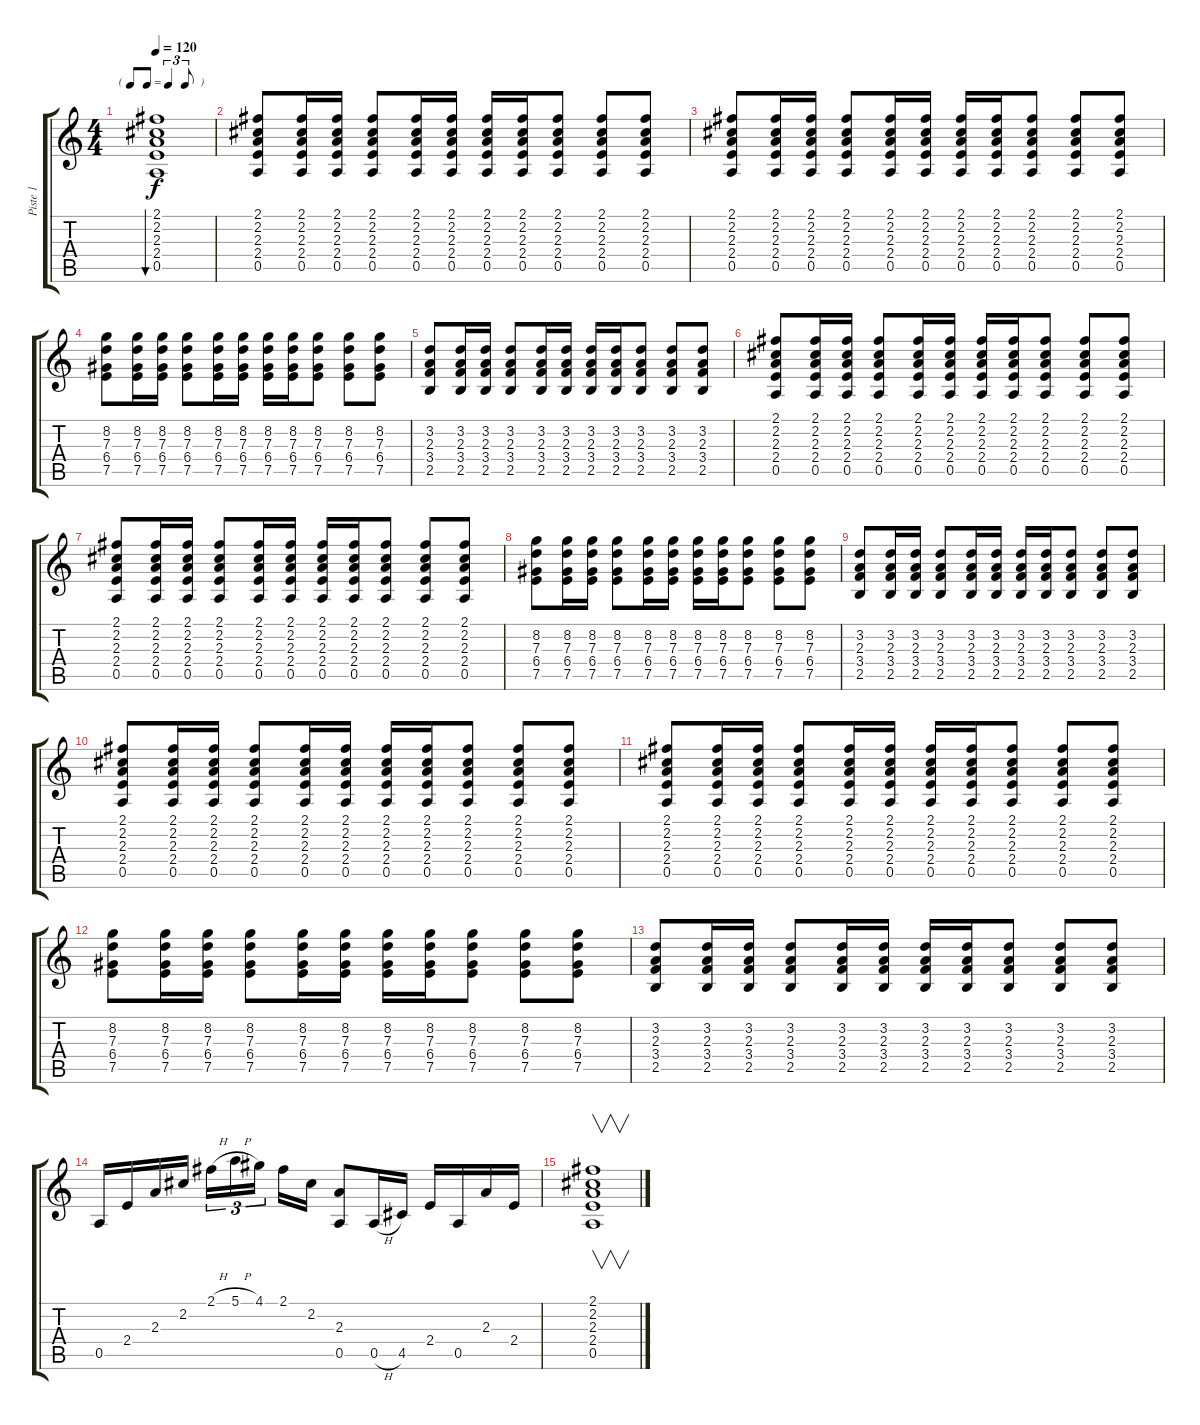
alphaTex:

\track ("Piste 1" "Piste 1") {instrument acousticguitarsteel}
\staff {score tabs}
\tuning (E4 B3 G3 D3 A2 E2) {hide}
\ts (4 4)
\tf triplet8th
\tempo 120
\clef g2
\ks c
(2.1 2.2 2.3 2.4 0.5).1{bu 480 dy f instrument acousticguitarsteel} |
(2.1 2.2 2.3 2.4 0.5).8 (2.1 2.2 2.3 2.4 0.5).16 (2.1 2.2 2.3 2.4 0.5).16 (2.1 2.2 2.3 2.4 0.5).8 (2.1 2.2 2.3 2.4 0.5).16 (2.1 2.2 2.3 2.4 0.5).16 (2.1 2.2 2.3 2.4 0.5).16 (2.1 2.2 2.3 2.4 0.5).16 (2.1 2.2 2.3 2.4 0.5).8 (2.1 2.2 2.3 2.4 0.5).8 (2.1 2.2 2.3 2.4 0.5).8 |
(2.1 2.2 2.3 2.4 0.5).8 (2.1 2.2 2.3 2.4 0.5).16 (2.1 2.2 2.3 2.4 0.5).16 (2.1 2.2 2.3 2.4 0.5).8 (2.1 2.2 2.3 2.4 0.5).16 (2.1 2.2 2.3 2.4 0.5).16 (2.1 2.2 2.3 2.4 0.5).16 (2.1 2.2 2.3 2.4 0.5).16 (2.1 2.2 2.3 2.4 0.5).8 (2.1 2.2 2.3 2.4 0.5).8 (2.1 2.2 2.3 2.4 0.5).8 |
(8.2 7.3 6.4 7.5).8 (8.2 7.3 6.4 7.5).16 (8.2 7.3 6.4 7.5).16 (8.2 7.3 6.4 7.5).8 (8.2 7.3 6.4 7.5).16 (8.2 7.3 6.4 7.5).16 (8.2 7.3 6.4 7.5).16 (8.2 7.3 6.4 7.5).16 (8.2 7.3 6.4 7.5).8 (8.2 7.3 6.4 7.5).8 (8.2 7.3 6.4 7.5).8 |
(3.2 2.3 3.4 2.5).8 (3.2 2.3 3.4 2.5).16 (3.2 2.3 3.4 2.5).16 (3.2 2.3 3.4 2.5).8 (3.2 2.3 3.4 2.5).16 (3.2 2.3 3.4 2.5).16 (3.2 2.3 3.4 2.5).16 (3.2 2.3 3.4 2.5).16 (3.2 2.3 3.4 2.5).8 (3.2 2.3 3.4 2.5).8 (3.2 2.3 3.4 2.5).8 |
(2.1 2.2 2.3 2.4 0.5).8 (2.1 2.2 2.3 2.4 0.5).16 (2.1 2.2 2.3 2.4 0.5).16 (2.1 2.2 2.3 2.4 0.5).8 (2.1 2.2 2.3 2.4 0.5).16 (2.1 2.2 2.3 2.4 0.5).16 (2.1 2.2 2.3 2.4 0.5).16 (2.1 2.2 2.3 2.4 0.5).16 (2.1 2.2 2.3 2.4 0.5).8 (2.1 2.2 2.3 2.4 0.5).8 (2.1 2.2 2.3 2.4 0.5).8 |
(2.1 2.2 2.3 2.4 0.5).8 (2.1 2.2 2.3 2.4 0.5).16 (2.1 2.2 2.3 2.4 0.5).16 (2.1 2.2 2.3 2.4 0.5).8 (2.1 2.2 2.3 2.4 0.5).16 (2.1 2.2 2.3 2.4 0.5).16 (2.1 2.2 2.3 2.4 0.5).16 (2.1 2.2 2.3 2.4 0.5).16 (2.1 2.2 2.3 2.4 0.5).8 (2.1 2.2 2.3 2.4 0.5).8 (2.1 2.2 2.3 2.4 0.5).8 |
(8.2 7.3 6.4 7.5).8 (8.2 7.3 6.4 7.5).16 (8.2 7.3 6.4 7.5).16 (8.2 7.3 6.4 7.5).8 (8.2 7.3 6.4 7.5).16 (8.2 7.3 6.4 7.5).16 (8.2 7.3 6.4 7.5).16 (8.2 7.3 6.4 7.5).16 (8.2 7.3 6.4 7.5).8 (8.2 7.3 6.4 7.5).8 (8.2 7.3 6.4 7.5).8 |
(3.2 2.3 3.4 2.5).8 (3.2 2.3 3.4 2.5).16 (3.2 2.3 3.4 2.5).16 (3.2 2.3 3.4 2.5).8 (3.2 2.3 3.4 2.5).16 (3.2 2.3 3.4 2.5).16 (3.2 2.3 3.4 2.5).16 (3.2 2.3 3.4 2.5).16 (3.2 2.3 3.4 2.5).8 (3.2 2.3 3.4 2.5).8 (3.2 2.3 3.4 2.5).8 |
(2.1 2.2 2.3 2.4 0.5).8 (2.1 2.2 2.3 2.4 0.5).16 (2.1 2.2 2.3 2.4 0.5).16 (2.1 2.2 2.3 2.4 0.5).8 (2.1 2.2 2.3 2.4 0.5).16 (2.1 2.2 2.3 2.4 0.5).16 (2.1 2.2 2.3 2.4 0.5).16 (2.1 2.2 2.3 2.4 0.5).16 (2.1 2.2 2.3 2.4 0.5).8 (2.1 2.2 2.3 2.4 0.5).8 (2.1 2.2 2.3 2.4 0.5).8 |
(2.1 2.2 2.3 2.4 0.5).8 (2.1 2.2 2.3 2.4 0.5).16 (2.1 2.2 2.3 2.4 0.5).16 (2.1 2.2 2.3 2.4 0.5).8 (2.1 2.2 2.3 2.4 0.5).16 (2.1 2.2 2.3 2.4 0.5).16 (2.1 2.2 2.3 2.4 0.5).16 (2.1 2.2 2.3 2.4 0.5).16 (2.1 2.2 2.3 2.4 0.5).8 (2.1 2.2 2.3 2.4 0.5).8 (2.1 2.2 2.3 2.4 0.5).8 |
(8.2 7.3 6.4 7.5).8 (8.2 7.3 6.4 7.5).16 (8.2 7.3 6.4 7.5).16 (8.2 7.3 6.4 7.5).8 (8.2 7.3 6.4 7.5).16 (8.2 7.3 6.4 7.5).16 (8.2 7.3 6.4 7.5).16 (8.2 7.3 6.4 7.5).16 (8.2 7.3 6.4 7.5).8 (8.2 7.3 6.4 7.5).8 (8.2 7.3 6.4 7.5).8 |
(3.2 2.3 3.4 2.5).8 (3.2 2.3 3.4 2.5).16 (3.2 2.3 3.4 2.5).16 (3.2 2.3 3.4 2.5).8 (3.2 2.3 3.4 2.5).16 (3.2 2.3 3.4 2.5).16 (3.2 2.3 3.4 2.5).16 (3.2 2.3 3.4 2.5).16 (3.2 2.3 3.4 2.5).8 (3.2 2.3 3.4 2.5).8 (3.2 2.3 3.4 2.5).8 |
0.5.16 2.4.16 2.3.16 2.2.16 2.1{h}.16{tu (3 2)} 5.1{h}.16{tu (3 2)} 4.1.16{tu (3 2)} 2.1.16 2.2.16 (2.3 0.5).8 0.5{h}.16 4.5.16 2.4.16 0.5.16 2.3.16 2.4.16 |
(2.1 2.2 2.3 2.4 0.5).1{v}
